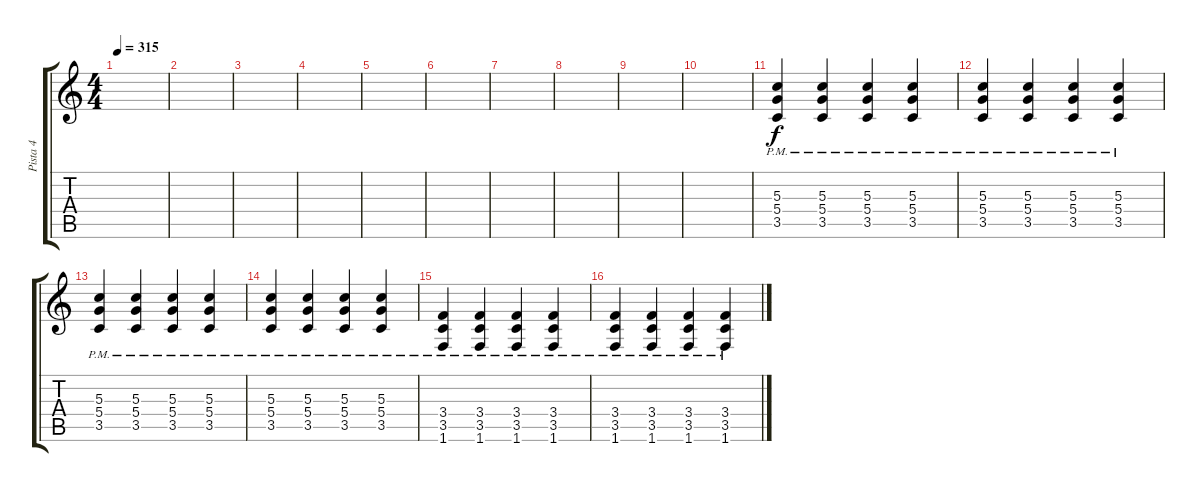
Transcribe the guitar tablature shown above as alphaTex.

\track ("Pista 4" "Pista 4") {instrument distortionguitar}
\staff {score tabs}
\tuning (E4 B3 G3 D3 A2 E2) {hide}
\ts (4 4)
\tempo 315
\clef g2
\ks c
|
|
|
|
|
|
|
|
|
|
(5.3{pm} 5.4{pm} 3.5{pm}).4 (5.3{pm} 5.4{pm} 3.5{pm}).4 (5.3{pm} 5.4{pm} 3.5{pm}).4 (5.3{pm} 5.4{pm} 3.5{pm}).4 |
(5.3{pm} 5.4{pm} 3.5{pm}).4 (5.3{pm} 5.4{pm} 3.5{pm}).4 (5.3{pm} 5.4{pm} 3.5{pm}).4 (5.3{pm} 5.4{pm} 3.5{pm}).4 |
(5.3{pm} 5.4{pm} 3.5{pm}).4 (5.3{pm} 5.4{pm} 3.5{pm}).4 (5.3{pm} 5.4{pm} 3.5{pm}).4 (5.3{pm} 5.4{pm} 3.5{pm}).4 |
(5.3{pm} 5.4{pm} 3.5{pm}).4 (5.3{pm} 5.4{pm} 3.5{pm}).4 (5.3{pm} 5.4{pm} 3.5{pm}).4 (5.3{pm} 5.4{pm} 3.5{pm}).4 |
(3.4{pm} 3.5{pm} 1.6{pm}).4 (3.4{pm} 3.5{pm} 1.6{pm}).4 (3.4{pm} 3.5{pm} 1.6{pm}).4 (3.4{pm} 3.5{pm} 1.6{pm}).4 |
(3.4{pm} 3.5{pm} 1.6{pm}).4 (3.4{pm} 3.5{pm} 1.6{pm}).4 (3.4{pm} 3.5{pm} 1.6{pm}).4 (3.4{pm} 3.5{pm} 1.6{pm}).4
